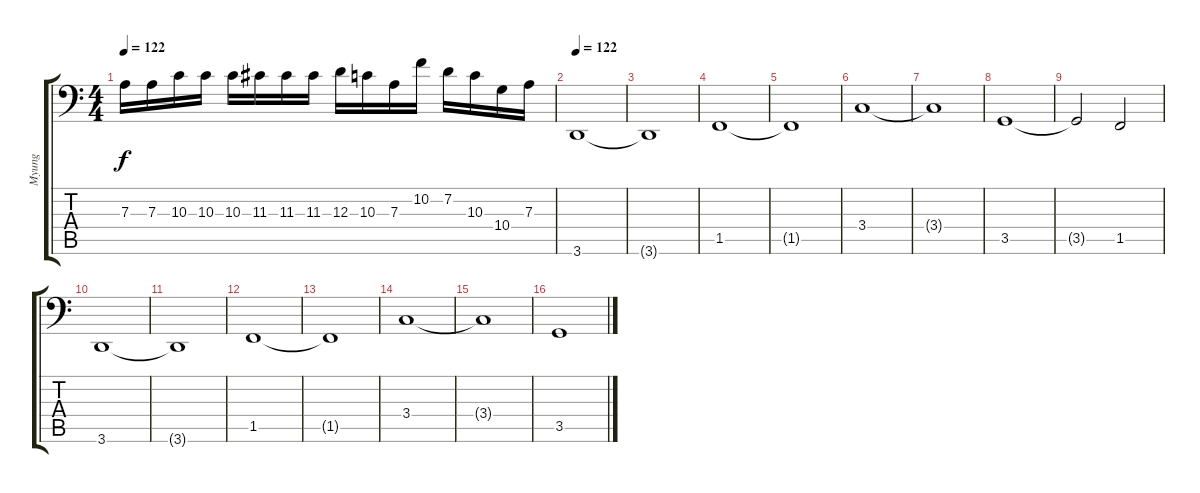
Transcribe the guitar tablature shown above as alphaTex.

\track ("Myung" "Myung") {instrument electricbassfinger}
\staff {score tabs}
\tuning (C3 G2 D2 A1 E1 B0) {hide}
\ts (4 4)
\tempo 122
\clef f4
\ks c
7.3.16{dy f} 7.3.16 10.3.16 10.3.16 10.3.16 11.3.16 11.3.16 11.3.16 12.3.16 10.3.16 7.3.16 10.2.16 7.2.16 10.3.16 10.4.16 7.3.16 |
\tempo 122
3.6.1{instrument electricbassfinger} |
3.6{t}.1 |
1.5.1 |
1.5{t}.1 |
3.4.1 |
3.4{t}.1 |
3.5.1 |
3.5{t}.2 1.5.2 |
3.6.1 |
3.6{t}.1 |
1.5.1 |
1.5{t}.1 |
3.4.1 |
3.4{t}.1 |
3.5.1
